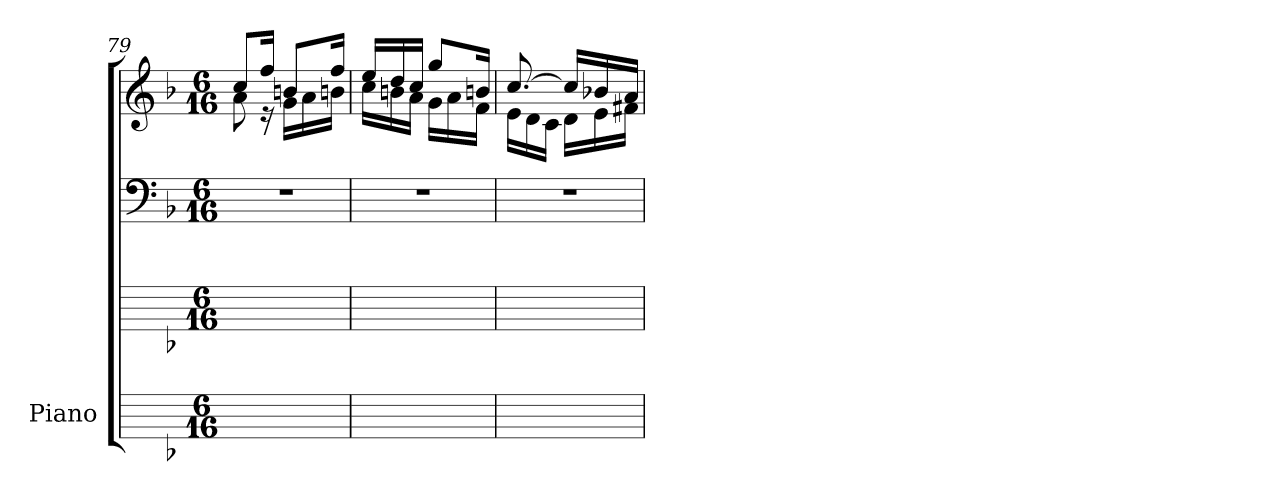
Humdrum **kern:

**kern	**kern	**kern	**kern
*part1	*part1	*part1	*part1
*staff4	*staff3	*staff2	*staff1
*I"Piano	*	*	*
*I'Pno	*	*	*
*	*	*clefF4	*clefG2
*k[b-]	*k[b-]	*k[b-]	*k[b-]
*F:	*F:	*F:	*F:
*M6/16	*M6/16	*M6/16	*M6/16
=79	=79	=79	=79
*	*	*	*^
4.ryy	4.ryy	4.r	8cc/L	8a\
.	.	.	16ff/J	16r
.	.	.	8bn/L	16g\LL
.	.	.	.	16a\
.	.	.	16ff/J	16bn\JJ
=80	=80	=80	=80	=80
4.ryy	4.ryy	4.r	16ee/LL	16cc\LL
.	.	.	16dd/	16bn\
.	.	.	16cc/JJ	16a\JJ
.	.	.	8gg/L	16gLL
.	.	.	.	16a
.	.	.	16bn/J	16fJJ
=81	=81	=81	=81	=81
4.ryy	4.ryy	4.r	[8.cc/	16e\LL
.	.	.	.	16d\
.	.	.	.	16c\JJ
.	.	.	16cc/LL]	16d\LL
.	.	.	16b-X	16e\
.	.	.	16aJJ	16f#X\JJ
*	*	*	*v	*v
=	=	=	=
*-	*-	*-	*-
